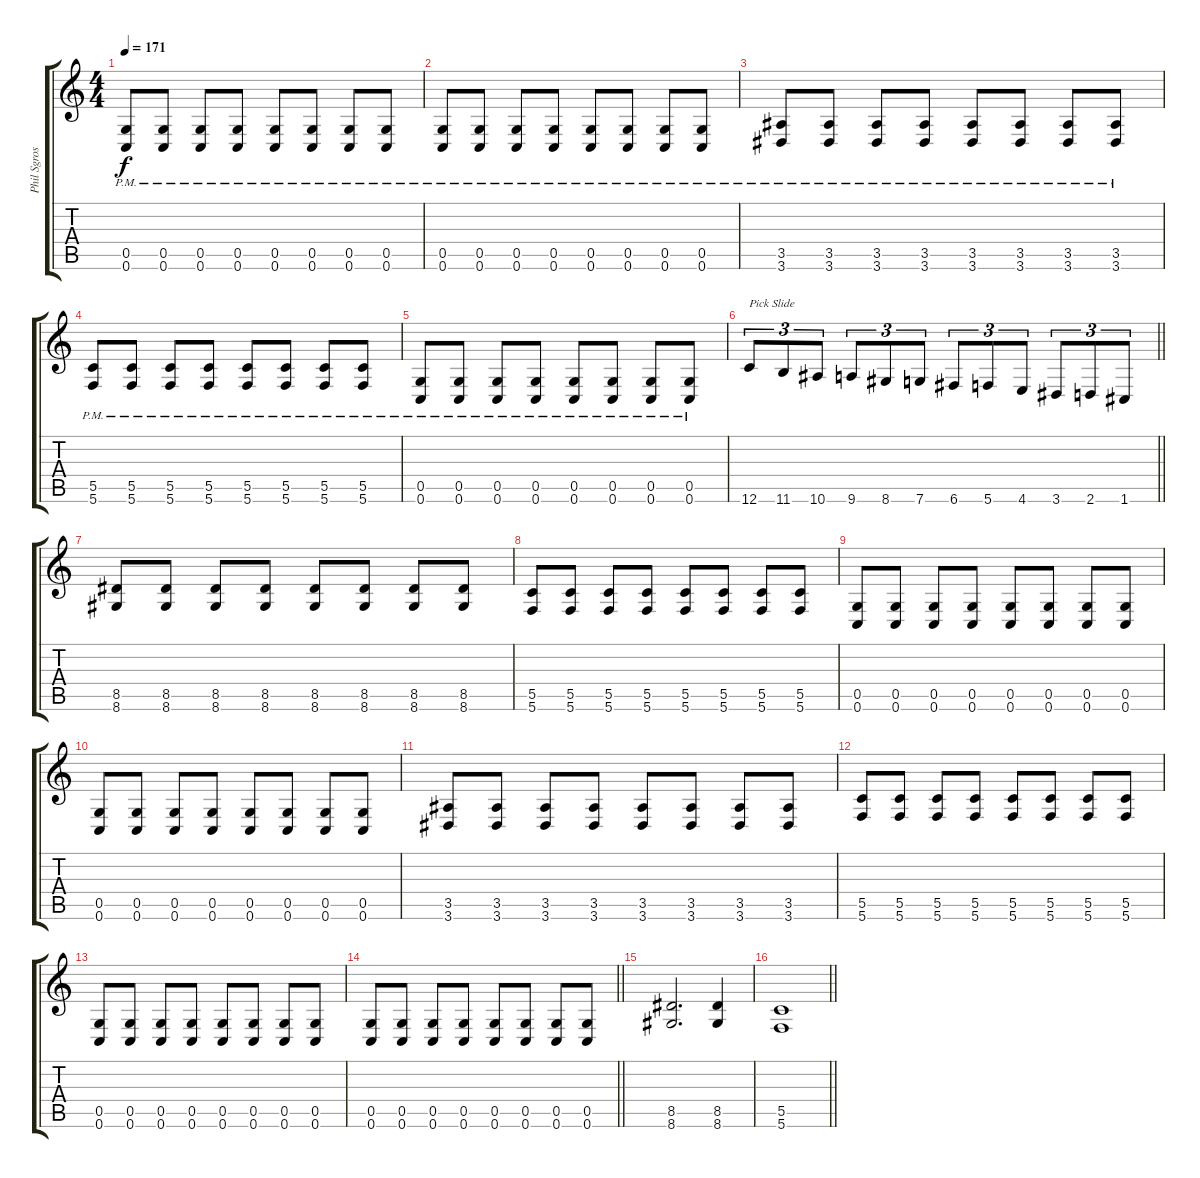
\track ("Phil Sgrosso" "Phil Sgros") {instrument distortionguitar}
\staff {score tabs}
\tuning (D4 A3 F3 C3 G2 C2) {hide}
\ts (4 4)
\tempo 171
\clef g2
\ks c
(0.5{pm} 0.6{pm}).8{dy f} (0.5{pm} 0.6{pm}).8 (0.5{pm} 0.6{pm}).8 (0.5{pm} 0.6{pm}).8 (0.5{pm} 0.6{pm}).8 (0.5{pm} 0.6{pm}).8 (0.5{pm} 0.6{pm}).8 (0.5{pm} 0.6{pm}).8 |
(0.5{pm} 0.6{pm}).8 (0.5{pm} 0.6{pm}).8 (0.5{pm} 0.6{pm}).8 (0.5{pm} 0.6{pm}).8 (0.5{pm} 0.6{pm}).8 (0.5{pm} 0.6{pm}).8 (0.5{pm} 0.6{pm}).8 (0.5{pm} 0.6{pm}).8 |
(3.5{pm} 3.6{pm}).8 (3.5{pm} 3.6{pm}).8 (3.5{pm} 3.6{pm}).8 (3.5{pm} 3.6{pm}).8 (3.5{pm} 3.6{pm}).8 (3.5{pm} 3.6{pm}).8 (3.5{pm} 3.6{pm}).8 (3.5{pm} 3.6{pm}).8 |
(5.5{pm} 5.6{pm}).8 (5.5{pm} 5.6{pm}).8 (5.5{pm} 5.6{pm}).8 (5.5{pm} 5.6{pm}).8 (5.5{pm} 5.6{pm}).8 (5.5{pm} 5.6{pm}).8 (5.5{pm} 5.6{pm}).8 (5.5{pm} 5.6{pm}).8 |
(0.5{pm} 0.6{pm}).8 (0.5{pm} 0.6{pm}).8 (0.5{pm} 0.6{pm}).8 (0.5{pm} 0.6{pm}).8 (0.5{pm} 0.6{pm}).8 (0.5{pm} 0.6{pm}).8 (0.5{pm} 0.6{pm}).8 (0.5{pm} 0.6{pm}).8 |
\barLineRight lightlight
12.6.8{tu (3 2) txt "Pick Slide" volume 16 instrument guitarfretnoise} 11.6.8{tu (3 2)} 10.6.8{tu (3 2)} 9.6.8{tu (3 2)} 8.6.8{tu (3 2)} 7.6.8{tu (3 2)} 6.6.8{tu (3 2)} 5.6.8{tu (3 2)} 4.6.8{tu (3 2)} 3.6.8{tu (3 2)} 2.6.8{tu (3 2)} 1.6.8{tu (3 2)} |
\section ("" "")
(8.5 8.6).8{volume 13 instrument distortionguitar} (8.5 8.6).8 (8.5 8.6).8 (8.5 8.6).8 (8.5 8.6).8 (8.5 8.6).8 (8.5 8.6).8 (8.5 8.6).8 |
(5.5 5.6).8 (5.5 5.6).8 (5.5 5.6).8 (5.5 5.6).8 (5.5 5.6).8 (5.5 5.6).8 (5.5 5.6).8 (5.5 5.6).8 |
(0.5 0.6).8 (0.5 0.6).8 (0.5 0.6).8 (0.5 0.6).8 (0.5 0.6).8 (0.5 0.6).8 (0.5 0.6).8 (0.5 0.6).8 |
(0.5 0.6).8 (0.5 0.6).8 (0.5 0.6).8 (0.5 0.6).8 (0.5 0.6).8 (0.5 0.6).8 (0.5 0.6).8 (0.5 0.6).8 |
(3.5 3.6).8 (3.5 3.6).8 (3.5 3.6).8 (3.5 3.6).8 (3.5 3.6).8 (3.5 3.6).8 (3.5 3.6).8 (3.5 3.6).8 |
(5.5 5.6).8 (5.5 5.6).8 (5.5 5.6).8 (5.5 5.6).8 (5.5 5.6).8 (5.5 5.6).8 (5.5 5.6).8 (5.5 5.6).8 |
(0.5 0.6).8 (0.5 0.6).8 (0.5 0.6).8 (0.5 0.6).8 (0.5 0.6).8 (0.5 0.6).8 (0.5 0.6).8 (0.5 0.6).8 |
\barLineRight lightlight
(0.5 0.6).8 (0.5 0.6).8 (0.5 0.6).8 (0.5 0.6).8 (0.5 0.6).8 (0.5 0.6).8 (0.5 0.6).8 (0.5 0.6).8 |
\section ("" "")
(8.5 8.6).2{d} (8.5 8.6).4 |
\barLineRight lightlight
(5.5 5.6).1
